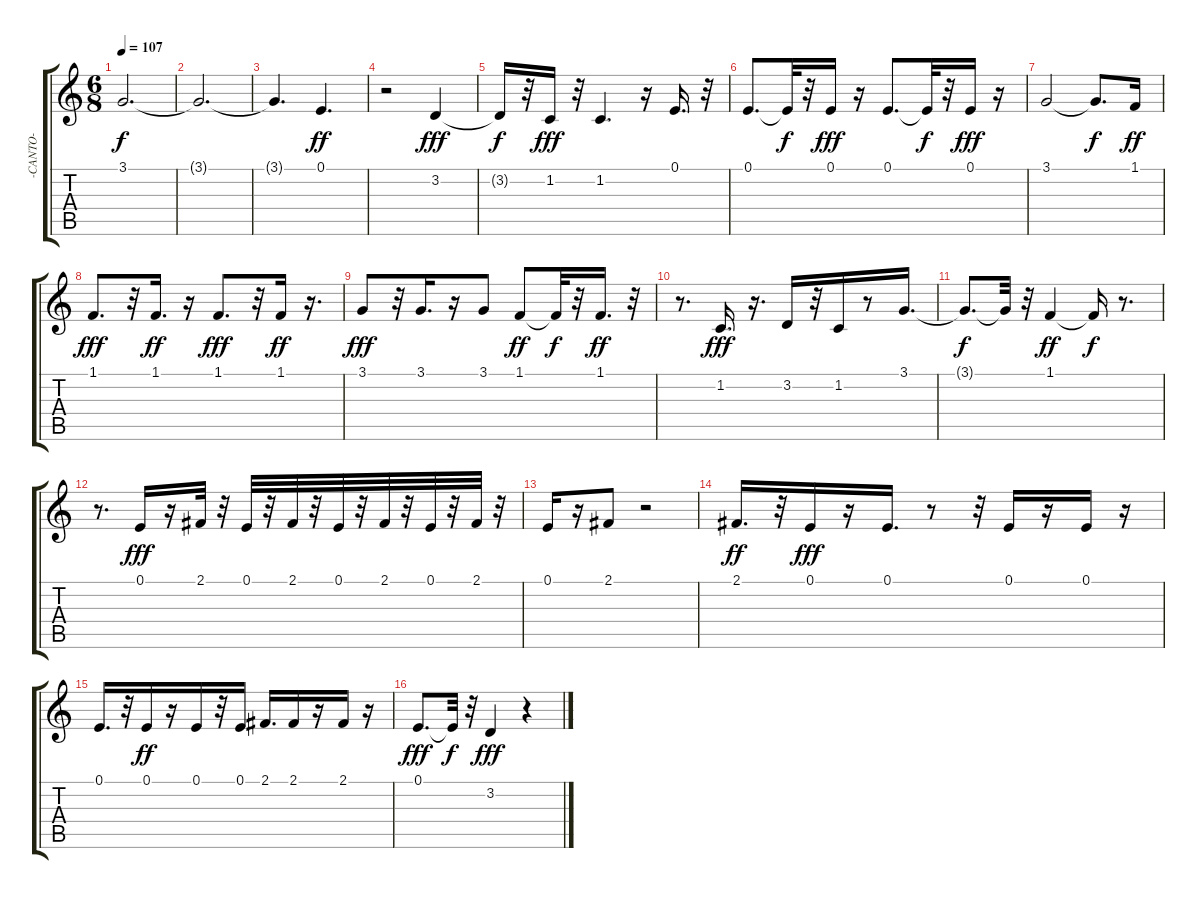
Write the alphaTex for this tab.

\track ("-CANTO-" "-CANTO-") {instrument flute}
\staff {score tabs}
\tuning (E4 B3 G3 D3 A2 E2) {hide}
\ts (6 8)
\tempo 107
\clef g2
\ks c
3.1{t}.2{d dy f} |
3.1{t}.2{d} |
3.1{t}.4{d} 0.1.4{d dy ff} |
r.2 3.2.4{dy fff} |
3.2{t}.16{dy f} r.32 1.2.16{dy fff} r.32 1.2.4{d} r.16 0.1.16{d} r.32 |
0.1.8{d} 0.1{t}.32{dy f} r.32 0.1.16{dy fff} r.16 0.1.8{d} 0.1{t}.32{dy f} r.32 0.1.16{dy fff} r.16 |
3.1.2 3.1{t}.8{d dy f} 1.1.16{dy ff} |
1.1.8{d dy fff} r.32 1.1.16{d dy ff} r.16 1.1.8{d dy fff} r.32 1.1.16{dy ff} r.16{d} |
3.1.8{dy fff} r.32 3.1.16{d} r.16 3.1.8 1.1.8{dy ff} 1.1{t}.32{dy f} r.32 1.1.16{d dy ff} r.32 |
r.8{d} 1.2.16{d dy fff} r.16{d} 3.2.16 r.32 1.2.16 r.8 3.1.16{d} |
3.1{t}.8{d dy f} 3.1{t}.32 r.32 1.1.4{dy ff} 1.1{t}.16{dy f} r.8{d} |
r.8{d} 0.1.16{dy fff} r.16 2.1.32 r.32 0.1.32 r.32 2.1.32 r.32 0.1.32 r.32 2.1.32 r.32 0.1.32 r.32 2.1.32 r.32 |
0.1.16 r.16 2.1.8 r.2 |
2.1.16{d dy ff} r.32 0.1.16{dy fff} r.16 0.1.16{d} r.8 r.32 0.1.16 r.16 0.1.16 r.16 |
0.1.16{d} r.32 0.1.16{dy ff} r.16 0.1.16 r.32 0.1.16 2.1.16{d} 2.1.16 r.16 2.1.16 r.16 |
0.1.8{d dy fff} 0.1{t}.32{dy f} r.32 3.2.4{dy fff} r.4
